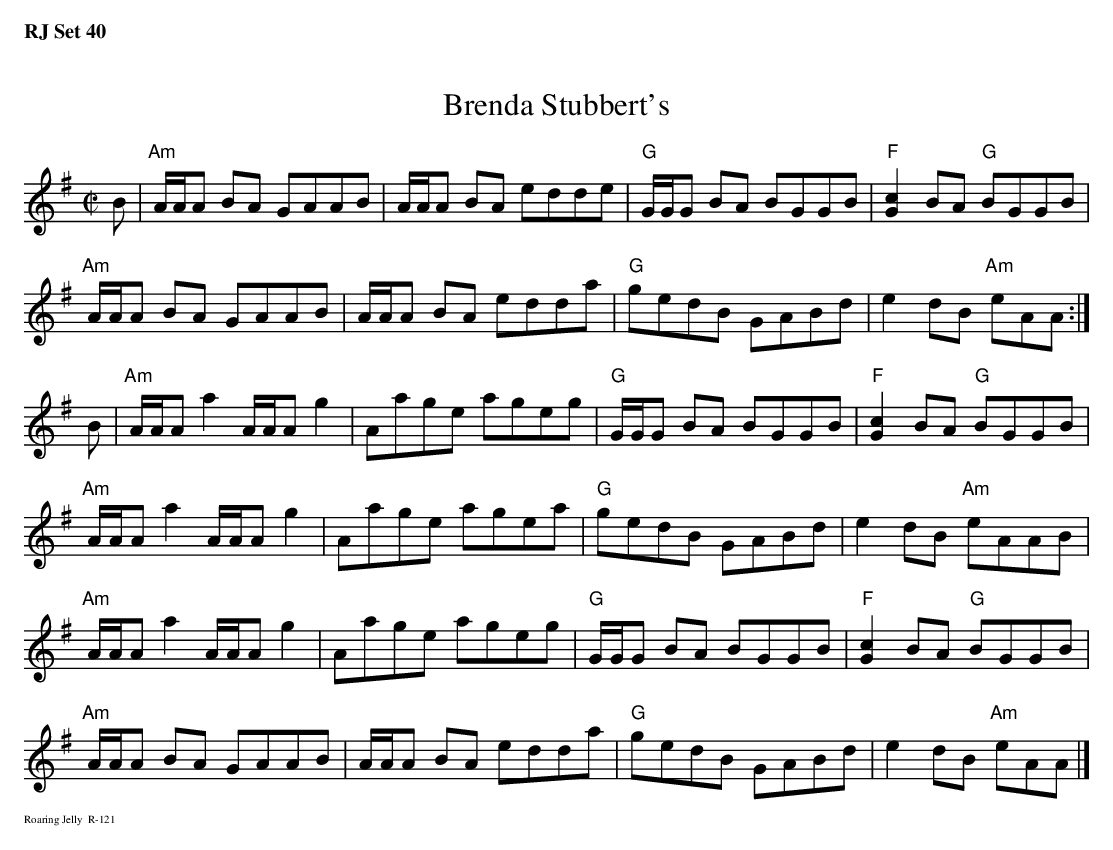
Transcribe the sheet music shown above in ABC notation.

X:1
T: Brenda Stubbert's
M: C|
K: ADor
B|"Am"A/A/A BA GAAB| A/A/A BA edde| "G"G/G/G BA BGGB| "F"[c2G2]BA "G"BGGB|
  "Am"A/A/A BA GAAB| A/A/A BA edda| "G"gedB GABd| e2dB "Am"eAA:|
\
B| "Am"A/A/A a2 A/A/A g2| Aage ageg| "G"G/G/G BA BGGB| "F"[c2G2]BA "G"BGGB|
   "Am"A/A/A a2 A/A/A g2| Aage agea| "G"gedB GABd| e2dB "Am"eAAB|
   "Am"A/A/A a2 A/A/A g2| Aage ageg| "G"G/G/G BA BGGB| "F"[c2G2]BA "G"BGGB|
   "Am"A/A/A BA GAAB| A/A/A BA edda| "G"gedB GABd| e2dB "Am"eAA|]
